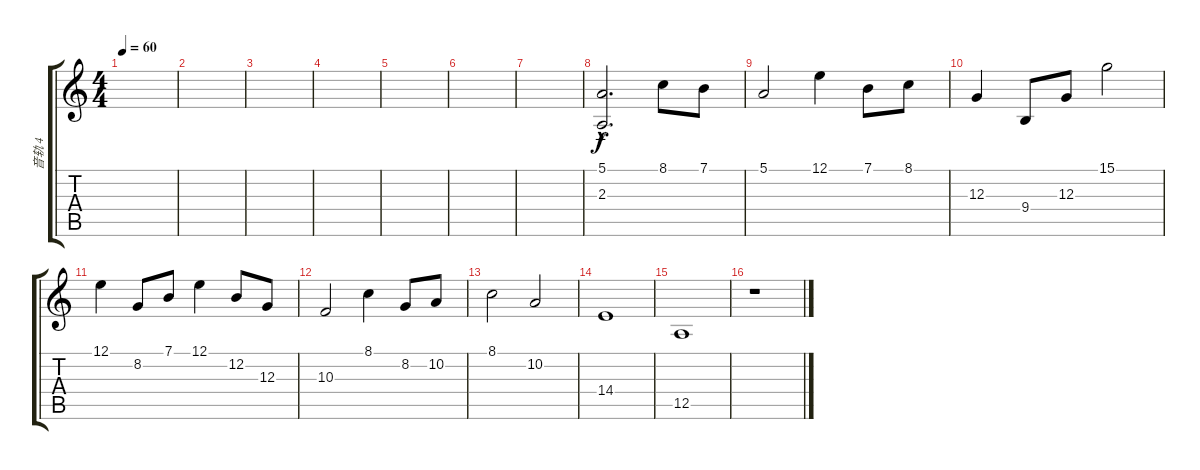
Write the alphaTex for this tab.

\track ("音轨 4" "音轨 4") {instrument whistle}
\staff {score tabs}
\tuning (E4 B3 G3 D3 A2 E2) {hide}
\ts (4 4)
\tempo 60
\clef g2
\ks c
|
|
|
|
|
|
|
(5.1{hac} 2.3{hac}).2{d} 8.1.8 7.1.8 |
5.1.2 12.1.4 7.1.8 8.1.8 |
12.3.4 9.4.8 12.3.8 15.1.2 |
12.1.4 8.2.8 7.1.8 12.1.4 12.2.8 12.3.8 |
10.3.2 8.1.4 8.2.8 10.2.8 |
8.1.2 10.2.2 |
14.4.1 |
12.5.1 |
r.1
